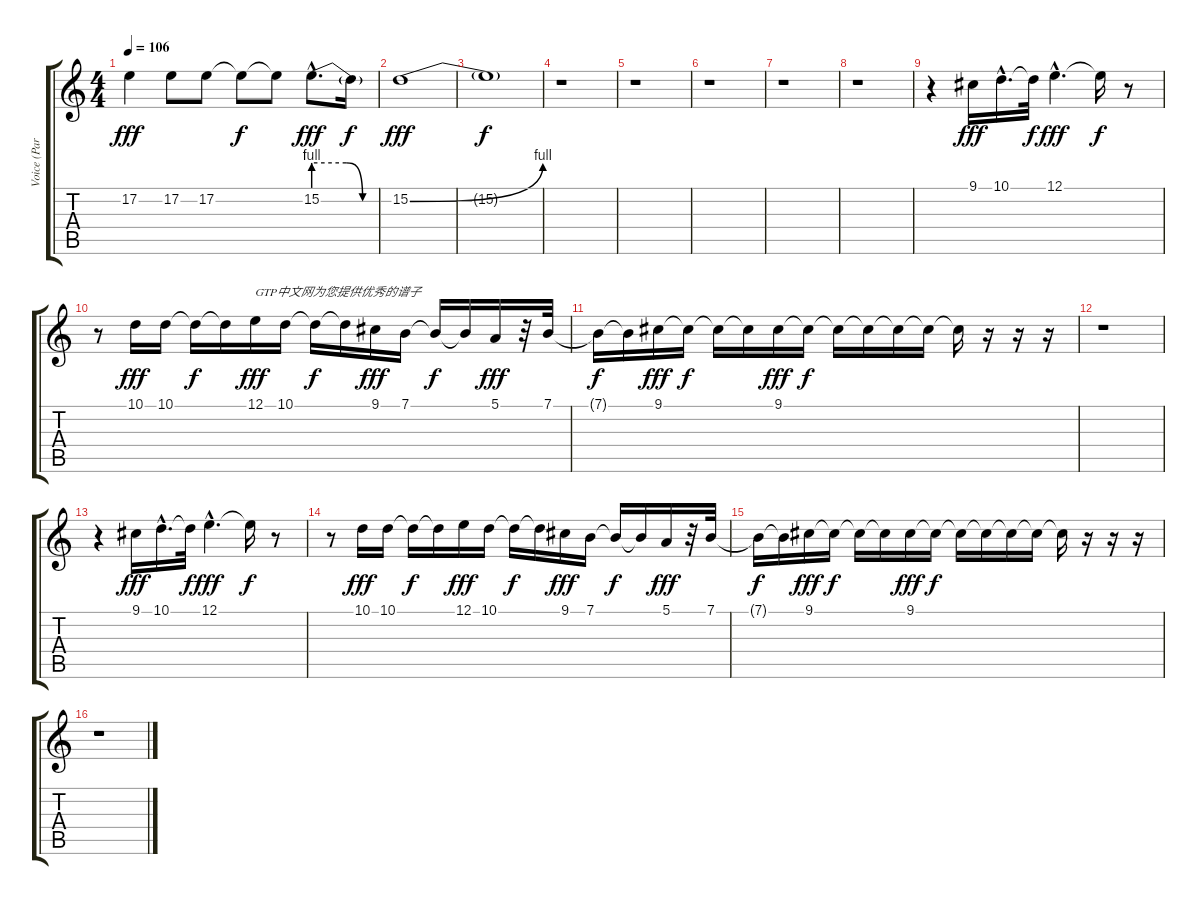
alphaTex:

\track ("Voice (Part II)" "Voice (Par") {instrument panflute}
\staff {score tabs}
\tuning (E4 B3 G3 D3 A2 E2) {hide}
\ts (4 4)
\tempo 106
\clef g2
\ks c
17.2.4{dy fff} 17.2.8 17.2.8 17.2{t}.8{dy f} 17.2{t}.8 15.2{be (custom 0 4 30 4 45 0 60 0) hac}.8{d dy fff} 15.2{t}.16{dy f} |
15.2{be (bend 0 0 60 4)}.1{dy fff} |
15.2{t}.1{dy f volume 0} |
r.1 |
r.1 |
r.1 |
r.1 |
r.1 |
r.4{volume 10} 9.1.16{dy fff} 10.1{hac}.16{d} 10.1{t}.32{dy f} 12.1{hac}.4{d dy fff} 12.1{t}.16{dy f} r.8 |
r.8 10.1.16{dy fff} 10.1.16 10.1{t}.16{dy f} 10.1{t}.16 12.1.16{txt "GTP中文网为您提供优秀的谱子" dy fff} 10.1.16 10.1{t}.16{dy f} 10.1{t}.16 9.1.16{dy fff} 7.1.16 7.1{t}.16{dy f} 7.1{t}.16 5.1.16{dy fff} r.32 7.1.32 |
7.1{t}.16{dy f} 7.1{t}.16 9.1.16{dy fff} 9.1{t}.16{dy f} 9.1{t}.16 9.1{t}.16 9.1.16{dy fff} 9.1{t}.16{dy f} 9.1{t}.16 9.1{t}.16 9.1{t}.16 9.1{t}.16 9.1{t}.16 r.16 r.16 r.16 |
r.1 |
r.4 9.1.16{dy fff} 10.1{hac}.16{d} 10.1{t}.32{dy f} 12.1{hac}.4{d dy fff} 12.1{t}.16{dy f} r.8 |
r.8 10.1.16{dy fff} 10.1.16 10.1{t}.16{dy f} 10.1{t}.16 12.1.16{dy fff} 10.1.16 10.1{t}.16{dy f} 10.1{t}.16 9.1.16{dy fff} 7.1.16 7.1{t}.16{dy f} 7.1{t}.16 5.1.16{dy fff} r.32 7.1.32 |
7.1{t}.16{dy f} 7.1{t}.16 9.1.16{dy fff} 9.1{t}.16{dy f} 9.1{t}.16 9.1{t}.16 9.1.16{dy fff} 9.1{t}.16{dy f} 9.1{t}.16 9.1{t}.16 9.1{t}.16 9.1{t}.16 9.1{t}.16 r.16 r.16 r.16 |
r.1
